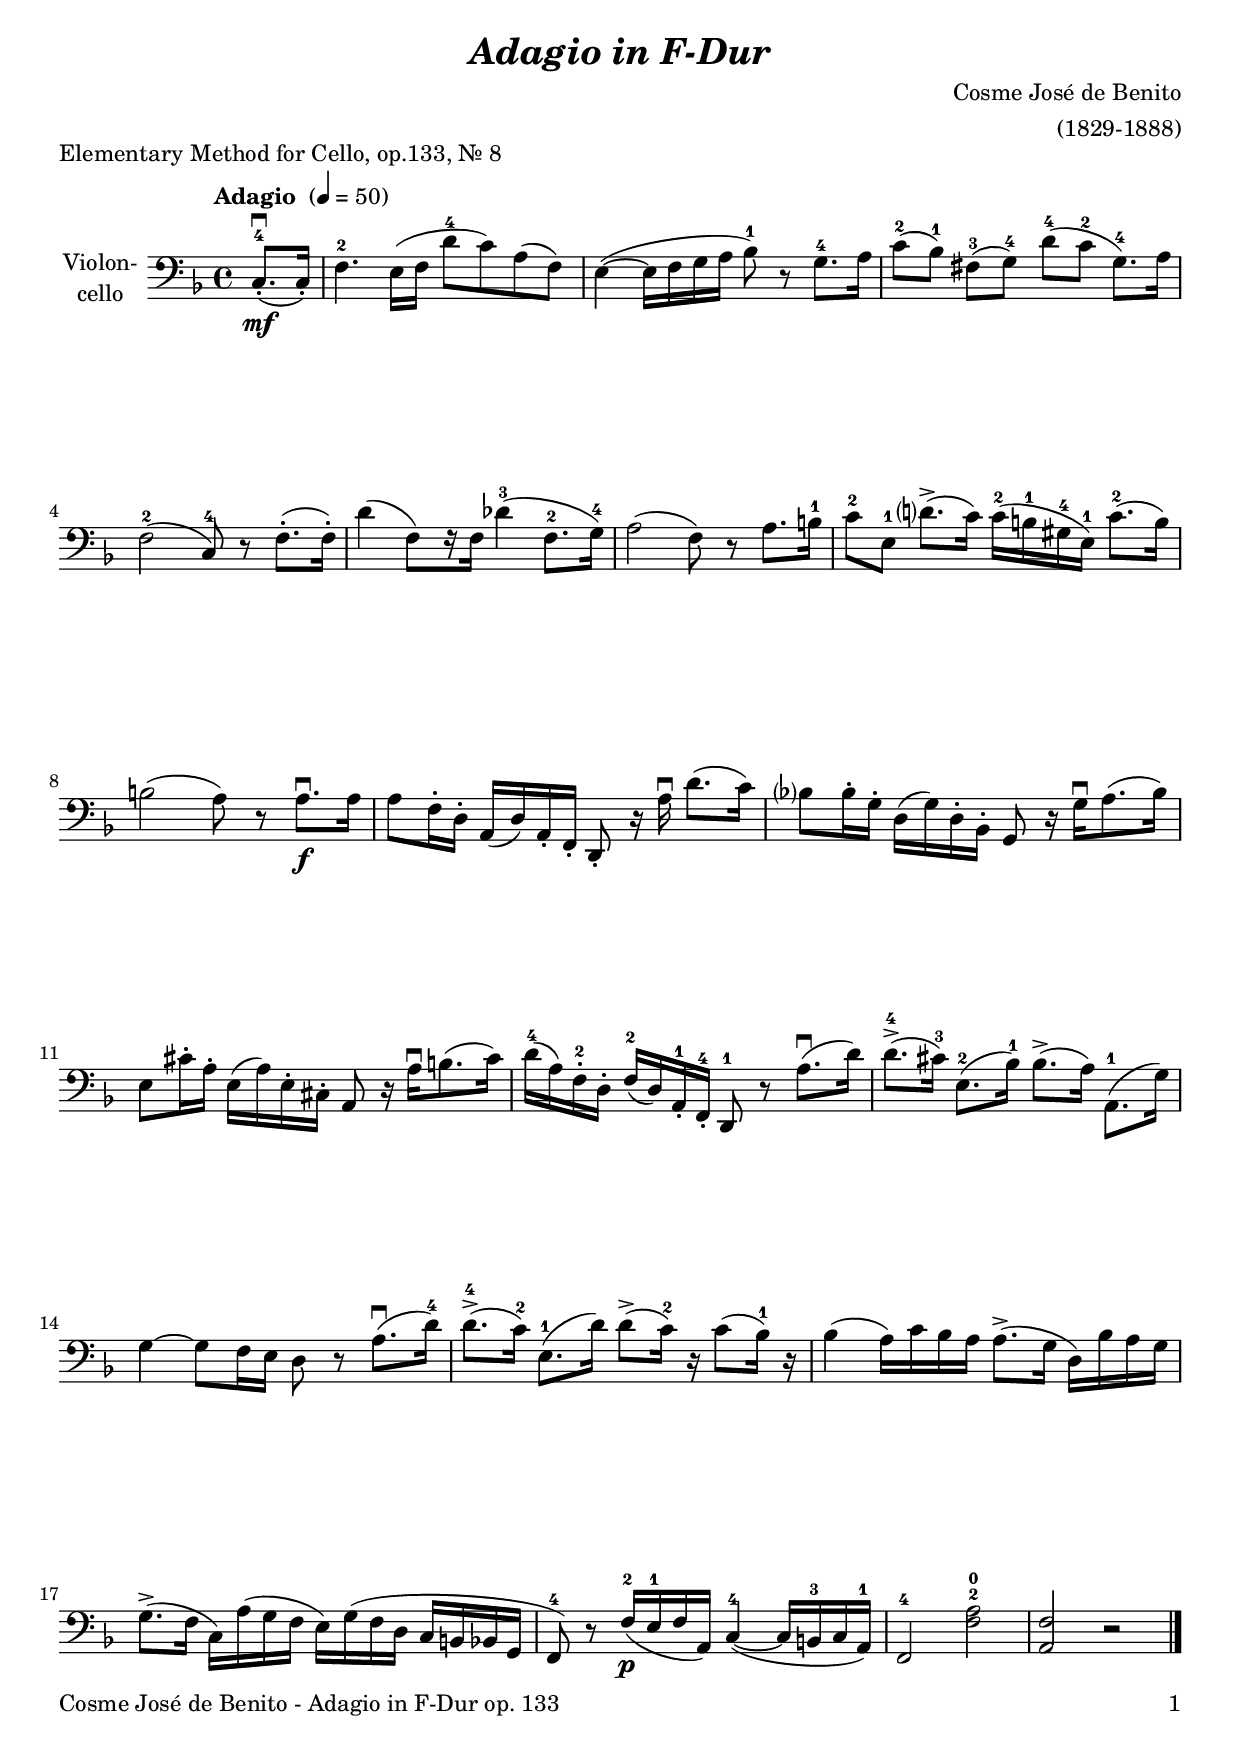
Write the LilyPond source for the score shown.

\version "2.24.1"
\include "deutsch.ly"

#(set-global-staff-size 20)

\header {
  title     = \markup \bold \italic "Adagio in F-Dur"
  composer  = "Cosme José de Benito"
  arranger  = "(1829-1888)"
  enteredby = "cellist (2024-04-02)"
  piece     = "Elementary Method for Cello, op.133, Nr. 8"
}

voiceconsts = {
  \key f \major
  \time 4/4
  \clef "bass"
%  \numericTimeSignature
  \compressEmptyMeasures
  % Set default beaming for all staves
%  \set Timing.beamExceptions = #'()
%  \set Timing.baseMoment     = #(ly:make-moment 1 2)
%  \set Timing.beatStructure  = #'(1 1)
  \tempo "Adagio " 4=50
}

mist = "string ensemble 1"
mivl = "violin"
miba = "cello"
mipz = "pizzicato strings"

dolc = \markup \italic "dolce"
ii   = \markup \box "II"
iii  = \markup \box "III"
rit  = \mark \markup \box \italic "rit."

va = \relative c {
  \voiceconsts

  \partial 4 c8.(-.-4\downbow\mf c16)-.
  f4.-2 e16( f d'8-4 c) a( f)
  e4(~ e16 f g a b8)-1 r g8.-4 a16
  c8(-2 b)-1 fis([-3 g])-4 d'(-4 c-2 g8.)-4 a16

  f2(-2 c8)-4 r f8.(-. f16)-.
  d'4( f,8)[ r16 f] des'4(-3 f,8.-2 g16)-4
  a2( f8) r a8. h16-1
  c8-2 e,-1 d'?8.(-> c16)  c(-2 h-1 gis-4 e)-1 c'8.(-2 h16)

  h2( a8) r a8.\downbow\f a16
  a8 f16-. d-. a( d) a-. f-. d8-. r16 a''\downbow d8.([ c16])
  b?8 b16-. g-. d( g) d-. b-. g8 r16 g'[\downbow a8.( b16)]

  e,8 cis'16-. a-. e( a) e-. cis-. a8 r16 a'[\downbow h8.( cis16)]
  d(-4 a) f-.-2 d-. f(-2 d) a-.-1 f-.-4 d8-1 r a''8.(\downbow d16)
  d8.(-4-> cis16)-3 e,8.(-2 b'16)-1 b8.(-> a16) a,8.(-1 g'16)

  g4~ g8 f16 e d8 r a'8.(\downbow d16)-4
  d8.(-4-> c16)-2 e,8.(-1 d'16) d8(-> c16)-2 r c8( b16)-1 r
  b4( a16) c b a a8.(-> g16 d) b' a g

  g8.(-> f16 c) a'( g f e) g( f d c h b g
  f8)-4 r f'16(-2\p e-1 f a,) c4(~-4 c16 h-3 c a)-1
  f2-4 <f' a>-2-0
  <a, f'> r \bar "|."
}


music = \new StaffGroup <<
      \new Staff {
	\set Staff.midiInstrument = \miba
	\set Staff.instrumentName = \markup \center-column { "Violon-" "cello" }
	\transpose f f { \va }
      }
>>

\book {
   \paper {
    print-page-number = ##t
    print-first-page-number = ##t
    ragged-last-bottom = ##f
    oddHeaderMarkup = \markup \null
    evenHeaderMarkup = \markup \null
    oddFooterMarkup = \markup {
      \fill-line {
        \if \should-print-page-number
        "Cosme José de Benito - Adagio in F-Dur op. 133" \fromproperty #'page:page-number-string
      }
    }
    evenFooterMarkup = \oddFooterMarkup
  } \score {
    \music
    \layout {}
  }

  \score {
    \unfoldRepeats \music

    \midi {
      \context {
        \Score
      }
    }
  }
}